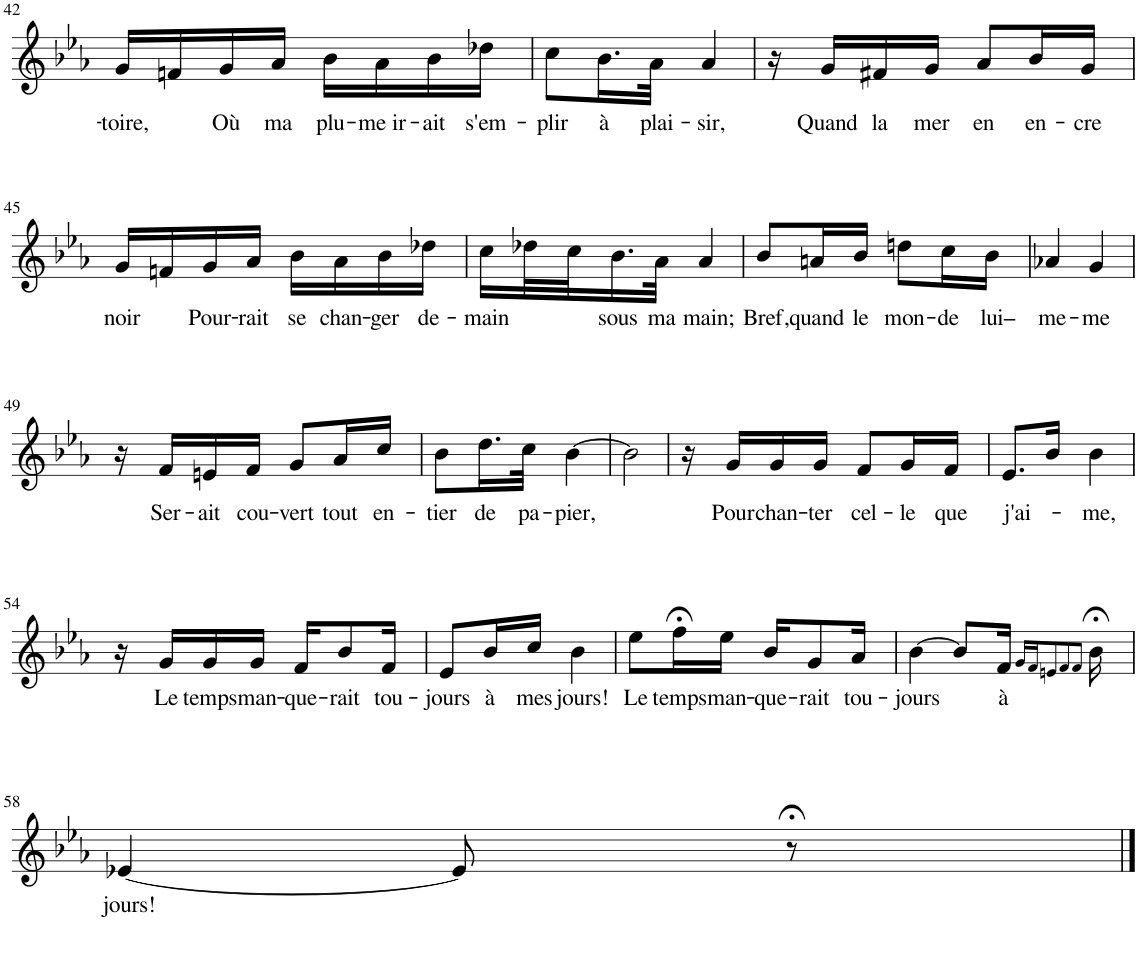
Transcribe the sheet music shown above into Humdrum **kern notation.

**kern	**text
*part1	*part1
*staff1	*staff1
*I"Piano	*
*I'Pno	*
!!LO:PB:g=z
*clefG2	*
*k[b-e-a-]	*
*M2/4	*
=42	=42
!	!LO:LY:b
16g/LL	-toire,
16fn/	.
!	!LO:LY:b
16g/	Où
!	!LO:LY:b
16a-/JJ	ma
!	!LO:LY:b
16b-\LL	plu-
!	!LO:LY:b
16a-\	-me ir-
!	!LO:LY:b
16b-\	-ait
!	!LO:LY:b
16dd-X\JJ	s'em-
=43	=43
!	!LO:LY:b
8cc\L	-plir
!	!LO:LY:b
16.b-\L	à
!	!LO:LY:b
32a-\JJk	plai-
!	!LO:LY:b
4a-/	-sir,
=44	=44
16r	.
!	!LO:LY:b
16g/LL	Quand
!	!LO:LY:b
16f#X/	la
!	!LO:LY:b
16g/JJ	mer
!	!LO:LY:b
8a-/L	en
!	!LO:LY:b
16b-/L	en-
!	!LO:LY:b
16g/JJ	-cre
!!LO:LB:g=z
=45	=45
!	!LO:LY:b
16g/LL	noir
16fn/	.
!	!LO:LY:b
16g/	Pour-
!	!LO:LY:b
16a-/JJ	-rait
!	!LO:LY:b
16b-\LL	se
!	!LO:LY:b
16a-\	chan-
!	!LO:LY:b
16b-\	-ger
!	!LO:LY:b
16dd-X\JJ	de-
=46	=46
!	!LO:LY:b
16cc\LL	-main
32dd-X\L	.
32cc\J	.
!	!LO:LY:b
16.b-\	sous
!	!LO:LY:b
32a-\JJk	ma
!	!LO:LY:b
4a-/	main;
=47	=47
!	!LO:LY:b
8b-/L	Bref,
!	!LO:LY:b
16an/L	quand
!	!LO:LY:b
16b-/JJ	le
!	!LO:LY:b
8ddn\L	mon-
!	!LO:LY:b
16cc\L	-de
!	!LO:LY:b
16b-\JJ	lui–
=48	=48
!	!LO:LY:b
4a-X/	me-
!	!LO:LY:b
4g/	-me
!!LO:LB:g=z
=49	=49
16r	.
!	!LO:LY:b
16f/LL	Ser-
!	!LO:LY:b
16en/	-ait
!	!LO:LY:b
16f/JJ	cou-
!	!LO:LY:b
8g/L	-vert
!	!LO:LY:b
16a-/L	tout
!	!LO:LY:b
16cc/JJ	en-
=50	=50
!	!LO:LY:b
8b-\L	-tier
!	!LO:LY:b
16.dd\L	de
!	!LO:LY:b
32cc\JJk	pa-
!	!LO:LY:b
[4b-\	-pier,
=51	=51
2b-\]	.
=52	=52
16r	.
!	!LO:LY:b
16g/LL	Pour
!	!LO:LY:b
16g/	chan-
!	!LO:LY:b
16g/JJ	-ter
!	!LO:LY:b
8f/L	cel-
!	!LO:LY:b
16g/L	-le
!	!LO:LY:b
16f/JJ	que
=53	=53
!	!LO:LY:b
8.e-/L	j'ai-
16b-/Jk	.
!	!LO:LY:b
4b-\	-me,
!!LO:LB:g=z
=54	=54
16r	.
!	!LO:LY:b
16g/LL	Le
!	!LO:LY:b
16g/	temps
!	!LO:LY:b
16g/JJ	man-
!	!LO:LY:b
16f/KL	-que-
!	!LO:LY:b
8b-/	-rait
!	!LO:LY:b
16f/Jk	tou-
=55	=55
!	!LO:LY:b
8e-/L	-jours
!	!LO:LY:b
16b-/L	à
!	!LO:LY:b
16cc/JJ	mes
!	!LO:LY:b
4b-\	jours!
=56	=56
!	!LO:LY:b
8ee-\L	Le
!	!LO:LY:b
16ff;<\L	temps
!	!LO:LY:b
16ee-\JJ	man-
!	!LO:LY:b
16b-/KL	-que-
!	!LO:LY:b
8g/	-rait
!	!LO:LY:b
16a-/Jk	tou-
=57	=57
!	!LO:LY:b
[4b-\	-jours
8b-/L]	.
!	!LO:LY:b
16f/Jk	à
16qg/LL	.
16qf/J	.
8qen/	.
8qf/	.
8qf/J	.
16b-;<\	.
!!LO:LB:g=z
=58	=58
!	!LO:LY:b
[4e-X/	jours!
8e-/]	.
8r;<	.
==	==
*-	*-
